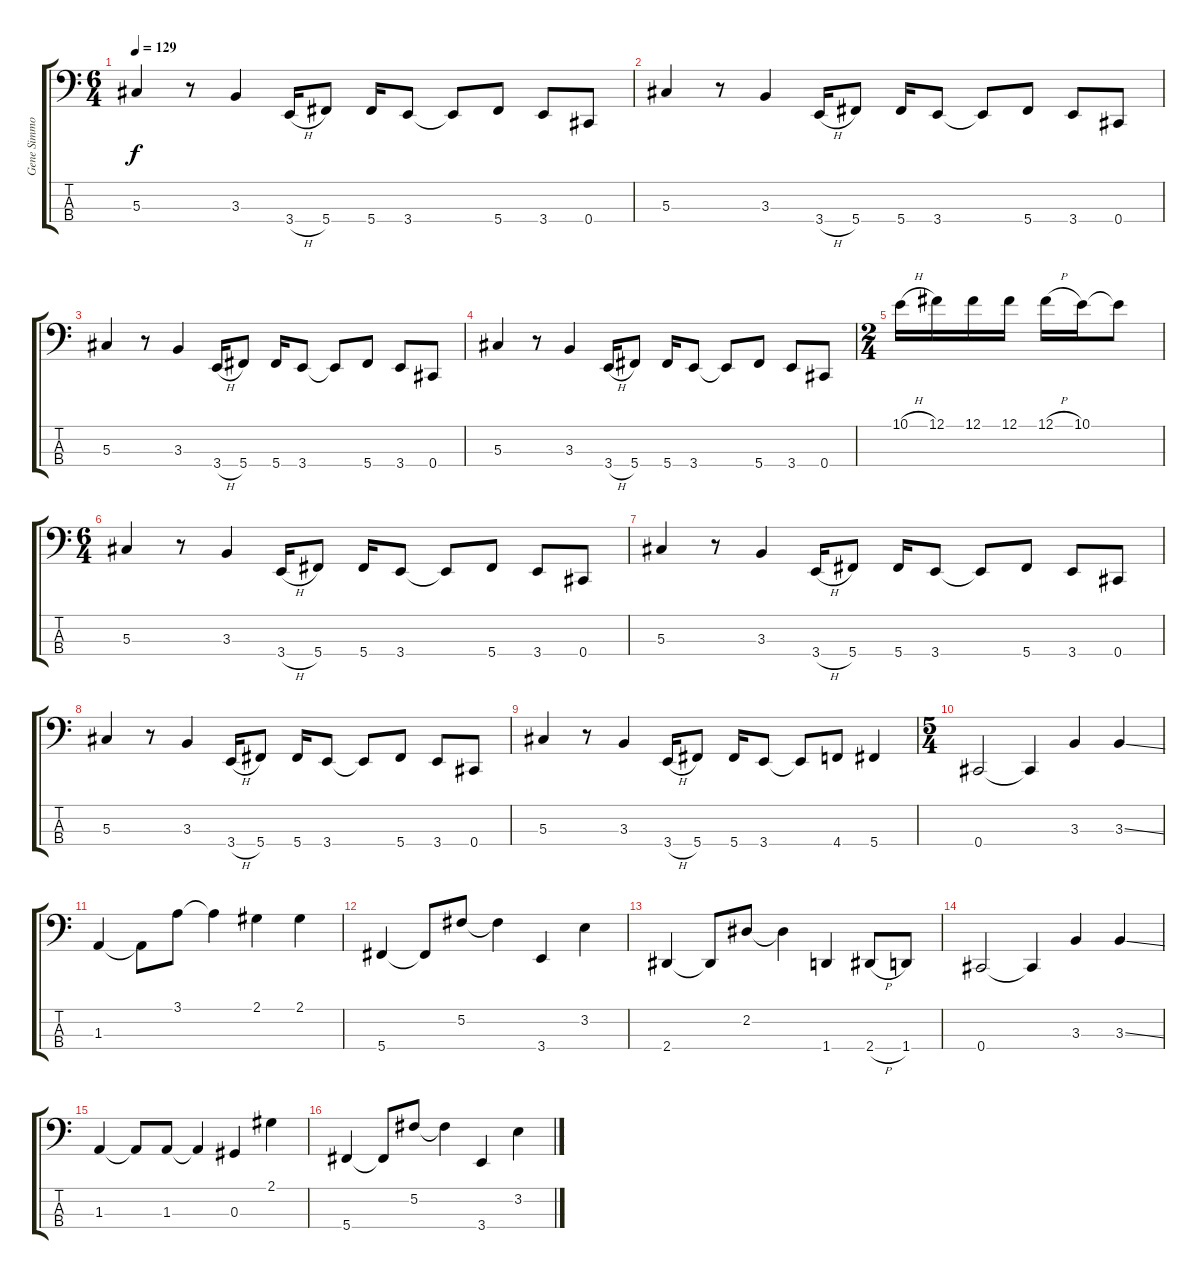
\track ("Gene Simmons" "Gene Simmo") {instrument electricbasspick}
\staff {score tabs}
\tuning (Gb2 Db2 Ab1 Db1) {hide}
\ts (6 4)
\tempo 129
\clef f4
\ks c
5.3.4{dy f} r.8 3.3.4 3.4{h}.16 5.4.8 5.4.16 3.4.8 3.4{t}.8 5.4.8 3.4.8 0.4.8 |
5.3.4 r.8 3.3.4 3.4{h}.16 5.4.8 5.4.16 3.4.8 3.4{t}.8 5.4.8 3.4.8 0.4.8 |
5.3.4 r.8 3.3.4 3.4{h}.16 5.4.8 5.4.16 3.4.8 3.4{t}.8 5.4.8 3.4.8 0.4.8 |
5.3.4 r.8 3.3.4 3.4{h}.16 5.4.8 5.4.16 3.4.8 3.4{t}.8 5.4.8 3.4.8 0.4.8 |
\ts (2 4)
10.1{h}.16 12.1.16 12.1.16 12.1.16 12.1{h}.16 10.1.16 10.1{t}.8 |
\ts (6 4)
5.3.4 r.8 3.3.4 3.4{h}.16 5.4.8 5.4.16 3.4.8 3.4{t}.8 5.4.8 3.4.8 0.4.8 |
5.3.4 r.8 3.3.4 3.4{h}.16 5.4.8 5.4.16 3.4.8 3.4{t}.8 5.4.8 3.4.8 0.4.8 |
5.3.4 r.8 3.3.4 3.4{h}.16 5.4.8 5.4.16 3.4.8 3.4{t}.8 5.4.8 3.4.8 0.4.8 |
5.3.4 r.8 3.3.4 3.4{h}.16 5.4.8 5.4.16 3.4.8 3.4{t}.8 4.4.8 5.4.4 |
\ts (5 4)
0.4.2 0.4{t}.4 3.3.4 3.3{ss}.4 |
1.3.4 1.3{t}.8 3.1.8 3.1{t}.4 2.1.4 2.1.4 |
5.4.4 5.4{t}.8 5.2.8 5.2{t}.4 3.4.4 3.2.4 |
2.4.4 2.4{t}.8 2.2.8 2.2{t}.4 1.4.4 2.4{h}.8 1.4.8 |
0.4.2 0.4{t}.4 3.3.4 3.3{ss}.4 |
1.3.4 1.3{t}.8 1.3.8 1.3{t}.4 0.3.4 2.1.4 |
5.4.4 5.4{t}.8 5.2.8 5.2{t}.4 3.4.4 3.2.4
